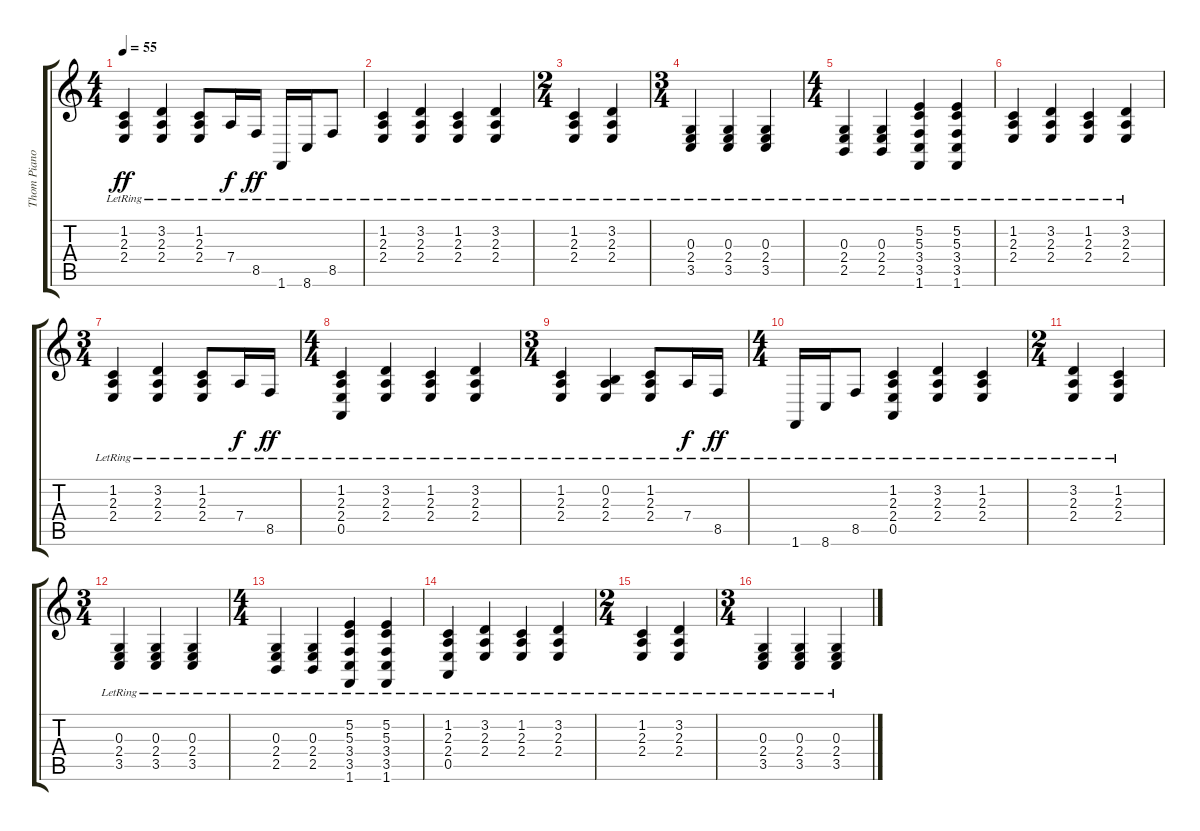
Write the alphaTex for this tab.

\track ("Thom Piano" "Thom Piano") {instrument acousticgrandpiano}
\staff {score tabs}
\tuning (E4 B3 G3 D3 A2 E2) {hide}
\ts (4 4)
\tempo 55
\clef g2
\ks c
(1.2{lr} 2.3{lr} 2.4{lr}).4{dy ff} (3.2{lr} 2.3{lr} 2.4{lr}).4 (1.2{lr} 2.3{lr} 2.4{lr}).8 7.4{lr}.16{dy f} 8.5{lr}.16{dy ff} 1.6{lr}.16 8.6{lr}.16 8.5{lr}.8 |
(1.2{lr} 2.3{lr} 2.4{lr}).4 (3.2{lr} 2.3{lr} 2.4{lr}).4 (1.2{lr} 2.3{lr} 2.4{lr}).4 (3.2{lr} 2.3{lr} 2.4{lr}).4 |
\ts (2 4)
(1.2{lr} 2.3{lr} 2.4{lr}).4 (3.2{lr} 2.3{lr} 2.4{lr}).4 |
\ts (3 4)
(0.3{lr} 2.4{lr} 3.5{lr}).4 (0.3{lr} 2.4{lr} 3.5{lr}).4 (0.3{lr} 2.4{lr} 3.5{lr}).4 |
\ts (4 4)
(0.3{lr} 2.4{lr} 2.5{lr}).4 (0.3{lr} 2.4{lr} 2.5{lr}).4 (5.2{lr} 5.3{lr} 3.4{lr} 3.5{lr} 1.6{lr}).4 (5.2{lr} 5.3{lr} 3.4{lr} 3.5{lr} 1.6{lr}).4 |
(1.2{lr} 2.3{lr} 2.4{lr}).4 (3.2{lr} 2.3{lr} 2.4{lr}).4 (1.2{lr} 2.3{lr} 2.4{lr}).4 (3.2{lr} 2.3{lr} 2.4{lr}).4 |
\ts (3 4)
(1.2{lr} 2.3{lr} 2.4{lr}).4 (3.2{lr} 2.3{lr} 2.4{lr}).4 (1.2{lr} 2.3{lr} 2.4{lr}).8 7.4{lr}.16{dy f} 8.5{lr}.16{dy ff} |
\ts (4 4)
(1.2{lr} 2.3{lr} 2.4{lr} 0.5{lr}).4 (3.2{lr} 2.3{lr} 2.4{lr}).4 (1.2{lr} 2.3{lr} 2.4{lr}).4 (3.2{lr} 2.3{lr} 2.4{lr}).4 |
\ts (3 4)
(1.2{lr} 2.3{lr} 2.4{lr}).4 (0.2{lr} 2.3{lr} 2.4{lr}).4 (1.2{lr} 2.3{lr} 2.4{lr}).8 7.4{lr}.16{dy f} 8.5{lr}.16{dy ff} |
\ts (4 4)
1.6{lr}.16 8.6{lr}.16 8.5{lr}.8 (1.2{lr} 2.3{lr} 2.4{lr} 0.5{lr}).4 (3.2{lr} 2.3{lr} 2.4{lr}).4 (1.2{lr} 2.3{lr} 2.4{lr}).4 |
\ts (2 4)
(3.2{lr} 2.3{lr} 2.4{lr}).4 (1.2{lr} 2.3{lr} 2.4{lr}).4 |
\ts (3 4)
(0.3{lr} 2.4{lr} 3.5{lr}).4 (0.3{lr} 2.4{lr} 3.5{lr}).4 (0.3{lr} 2.4{lr} 3.5{lr}).4 |
\ts (4 4)
(0.3{lr} 2.4{lr} 2.5{lr}).4 (0.3{lr} 2.4{lr} 2.5{lr}).4 (5.2{lr} 5.3{lr} 3.4{lr} 3.5{lr} 1.6{lr}).4 (5.2{lr} 5.3{lr} 3.4{lr} 3.5{lr} 1.6{lr}).4 |
(1.2{lr} 2.3{lr} 2.4{lr} 0.5{lr}).4 (3.2{lr} 2.3{lr} 2.4{lr}).4 (1.2{lr} 2.3{lr} 2.4{lr}).4 (3.2{lr} 2.3{lr} 2.4{lr}).4 |
\ts (2 4)
(1.2{lr} 2.3{lr} 2.4{lr}).4 (3.2{lr} 2.3{lr} 2.4{lr}).4 |
\ts (3 4)
(0.3{lr} 2.4{lr} 3.5{lr}).4 (0.3{lr} 2.4{lr} 3.5{lr}).4 (0.3{lr} 2.4{lr} 3.5{lr}).4
